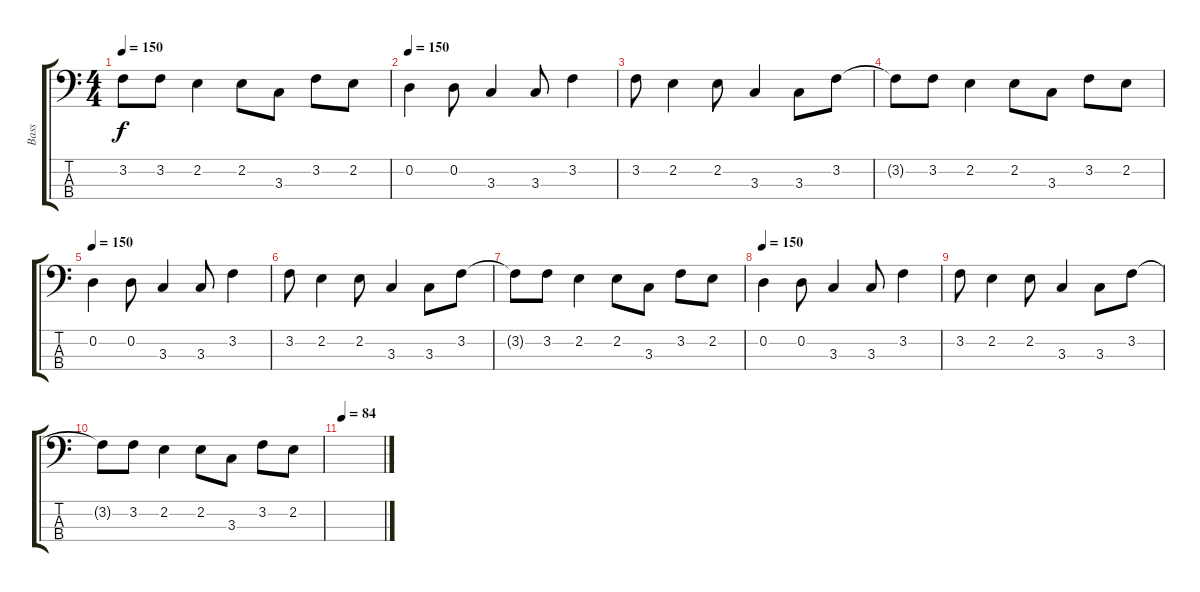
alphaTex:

\track ("Bass" "Bass") {instrument electricbasspick}
\staff {score tabs}
\tuning (G2 D2 A1 E1) {hide}
\ts (4 4)
\tempo 150
\clef f4
\ks c
3.2{t}.8{dy f} 3.2.8 2.2.4 2.2.8 3.3.8 3.2.8 2.2.8 |
\tempo 150
0.2.4 0.2.8 3.3.4 3.3.8 3.2.4 |
3.2.8 2.2.4 2.2.8 3.3.4 3.3.8 3.2.8 |
3.2{t}.8 3.2.8 2.2.4 2.2.8 3.3.8 3.2.8 2.2.8 |
\tempo 150
0.2.4 0.2.8 3.3.4 3.3.8 3.2.4 |
3.2.8 2.2.4 2.2.8 3.3.4 3.3.8 3.2.8 |
3.2{t}.8 3.2.8 2.2.4 2.2.8 3.3.8 3.2.8 2.2.8 |
\tempo 150
0.2.4 0.2.8 3.3.4 3.3.8 3.2.4 |
3.2.8 2.2.4 2.2.8 3.3.4 3.3.8 3.2.8 |
3.2{t}.8 3.2.8 2.2.4 2.2.8 3.3.8 3.2.8 2.2.8 |
\tempo 84
